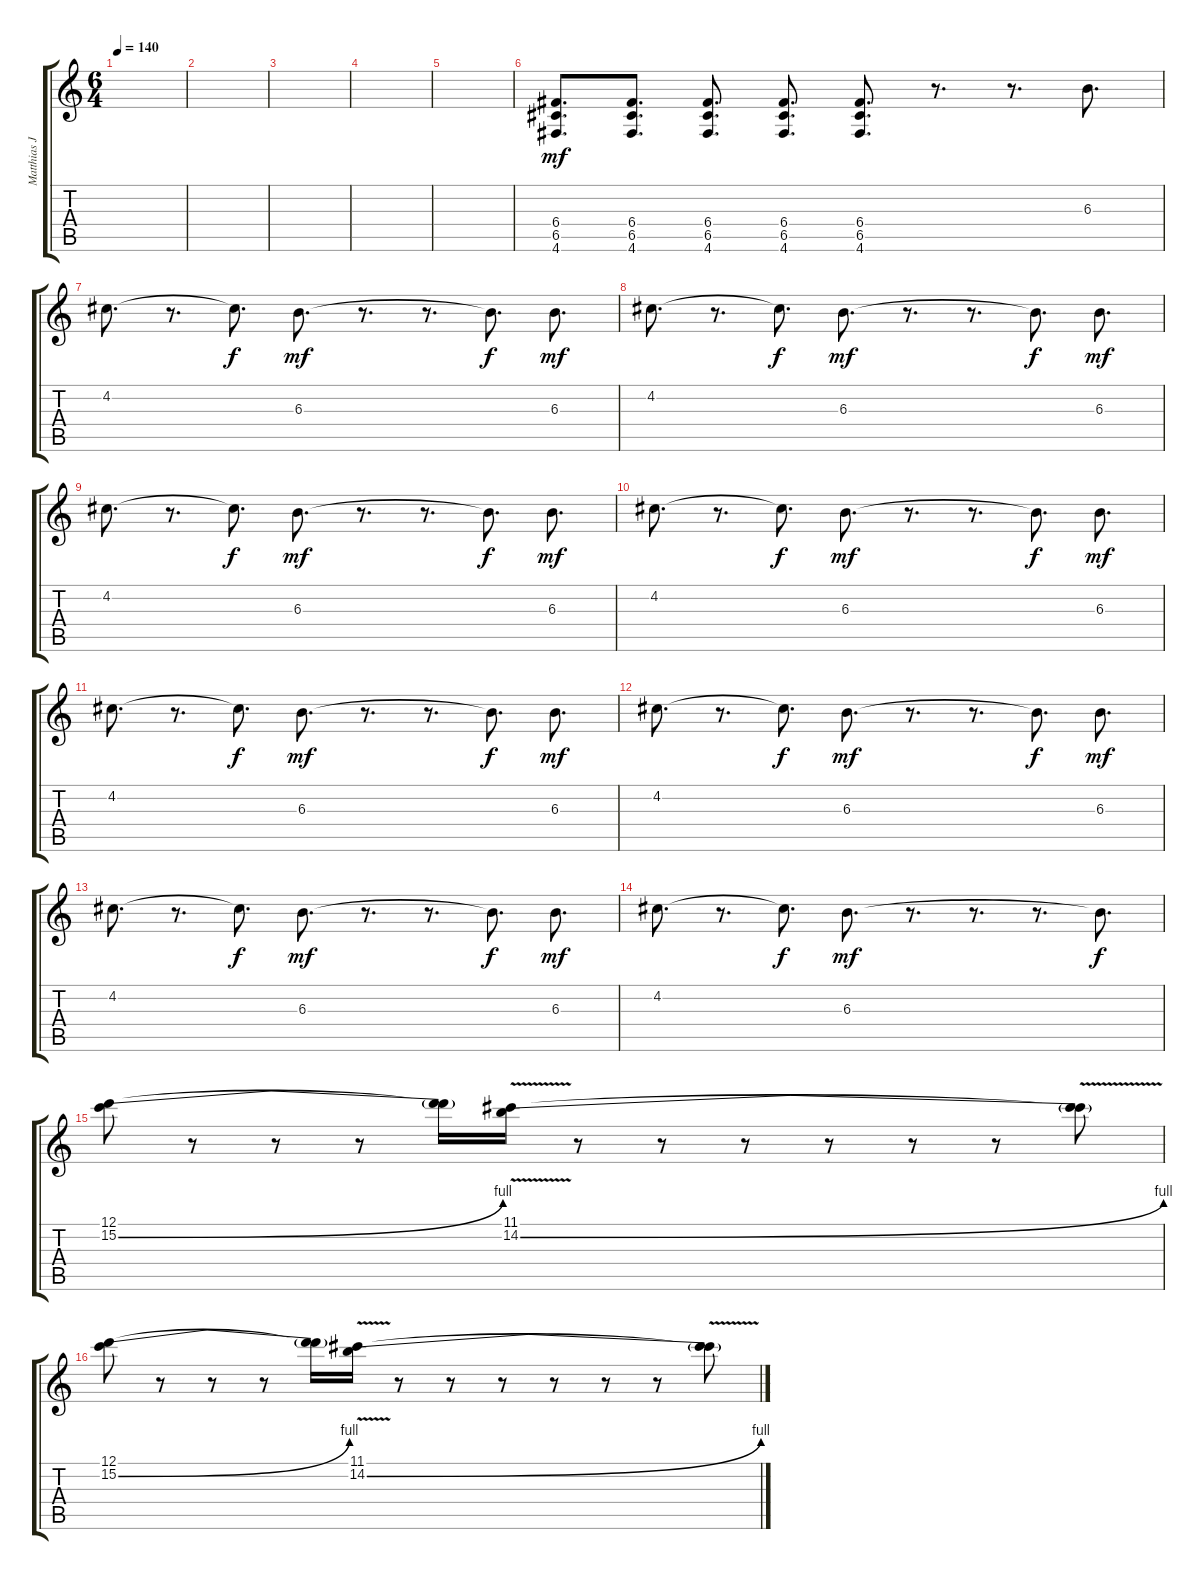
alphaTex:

\track ("Matthias Jabs" "Matthias J") {instrument distortionguitar}
\staff {score tabs}
\tuning (D4 A3 F3 C3 G2 D2) {hide}
\ts (6 4)
\tempo 140
\clef g2
\ks c
|
|
|
|
|
(6.4 6.5 4.6).8{d dy mf instrument distortionguitar} (6.4 6.5 4.6).8{d} (6.4 6.5 4.6).8{d} (6.4 6.5 4.6).8{d} (6.4 6.5 4.6).8{d} r.8{d} r.8{d} 6.3.8{d volume 10} |
4.2.8{d} r.8{d} 4.2{t}.8{d dy f} 6.3.8{d dy mf} r.8{d} r.8{d} 6.3{t}.8{d dy f} 6.3.8{d dy mf} |
4.2.8{d} r.8{d} 4.2{t}.8{d dy f} 6.3.8{d dy mf} r.8{d} r.8{d} 6.3{t}.8{d dy f} 6.3.8{d dy mf} |
4.2.8{d} r.8{d} 4.2{t}.8{d dy f} 6.3.8{d dy mf} r.8{d} r.8{d} 6.3{t}.8{d dy f} 6.3.8{d dy mf} |
4.2.8{d} r.8{d} 4.2{t}.8{d dy f} 6.3.8{d dy mf} r.8{d} r.8{d} 6.3{t}.8{d dy f} 6.3.8{d dy mf} |
4.2.8{d} r.8{d} 4.2{t}.8{d dy f} 6.3.8{d dy mf} r.8{d} r.8{d} 6.3{t}.8{d dy f} 6.3.8{d dy mf} |
4.2.8{d} r.8{d} 4.2{t}.8{d dy f} 6.3.8{d dy mf} r.8{d} r.8{d} 6.3{t}.8{d dy f} 6.3.8{d dy mf} |
4.2.8{d} r.8{d} 4.2{t}.8{d dy f} 6.3.8{d dy mf} r.8{d} r.8{d} 6.3{t}.8{d dy f} 6.3.8{d dy mf} |
4.2.8{d} r.8{d} 4.2{t}.8{d dy f} 6.3.8{d dy mf} r.8{d} r.8{d} r.8{d} 6.3{t}.8{d dy f} |
(12.1 15.2{be (bend 0 0 60 4)}).8 r.8 r.8 r.8 (12.1{t} 15.2{t}).16 (11.1 14.2{be (bend 0 0 60 4) v}).16 r.8 r.8 r.8 r.8 r.8 r.8 (11.1{t} 14.2{t}).8 |
(12.1 15.2{be (bend 0 0 60 4)}).8 r.8 r.8 r.8 (12.1{t} 15.2{t}).16 (11.1 14.2{be (bend 0 0 60 4) v}).16 r.8 r.8 r.8 r.8 r.8 r.8 (11.1{t} 14.2{t}).8
